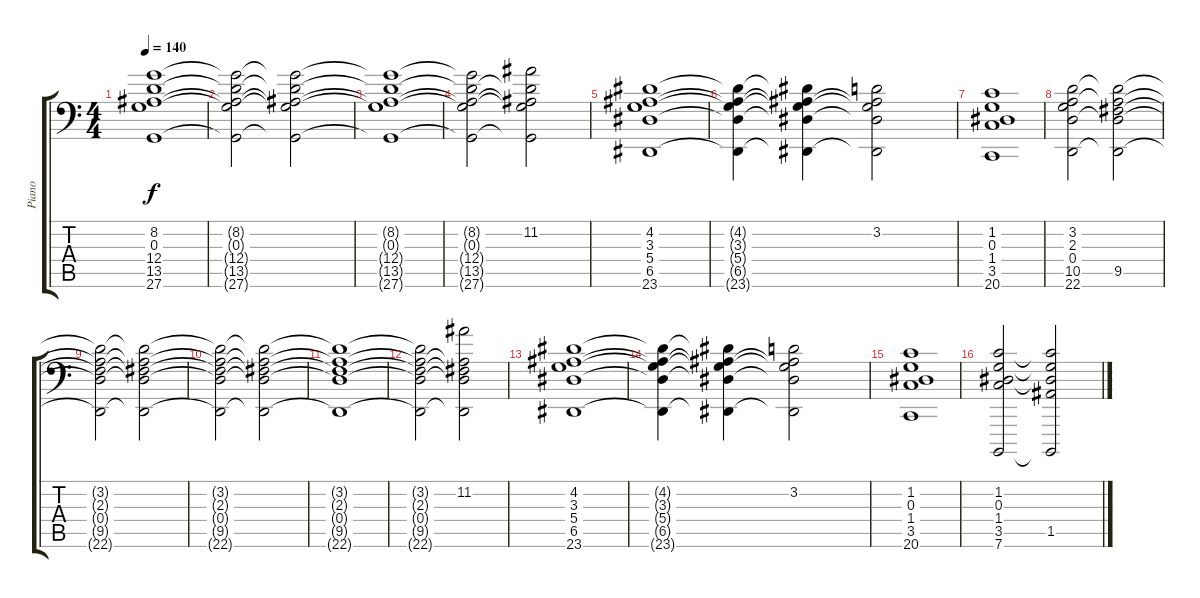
\track ("Piano" "Piano") {instrument acousticgrandpiano}
\staff {score tabs}
\tuning (E5 B3 G3 D3 A2 E0) {hide}
\ts (4 4)
\tempo 140
\clef f4
\ks c
(8.2 0.3 12.4 13.5 27.6).1{dy f} |
(8.2{t} 0.3{t} 12.4{t} 13.5{t} 27.6{t}).2 (8.2{t} 0.3{t} 12.4{t} 13.5{t} 27.6{t}).2 |
(8.2{t} 0.3{t} 12.4{t} 13.5{t} 27.6{t}).1 |
(8.2{t} 0.3{t} 12.4{t} 13.5{t} 27.6{t}).2 (11.2 0.3{t} 12.4{t} 13.5{t} 27.6{t}).2 |
(4.2 3.3 5.4 6.5 23.6).1 |
(4.2{t} 3.3{t} 5.4{t} 6.5{t} 23.6{t}).4 (4.2{t} 3.3{t} 5.4{t} 6.5{t} 23.6{t}).4 (3.2 3.3{t} 5.4{t} 6.5{t} 23.6{t}).2 |
(1.2 0.3 1.4 3.5 20.6).1 |
(3.2 2.3 0.4 10.5 22.6).2 (3.2{t} 2.3{t} 0.4{t} 9.5 22.6{t}).2 |
(3.2{t} 2.3{t} 0.4{t} 9.5{t} 22.6{t}).2 (3.2{t} 2.3{t} 0.4{t} 9.5{t} 22.6{t}).2 |
(3.2{t} 2.3{t} 0.4{t} 9.5{t} 22.6{t}).2 (3.2{t} 2.3{t} 0.4{t} 9.5{t} 22.6{t}).2 |
(3.2{t} 2.3{t} 0.4{t} 9.5{t} 22.6{t}).1 |
(3.2{t} 2.3{t} 0.4{t} 9.5{t} 22.6{t}).2 (11.2 2.3{t} 0.4{t} 9.5{t} 22.6{t}).2 |
(4.2 3.3 5.4 6.5 23.6).1 |
(4.2{t} 3.3{t} 5.4{t} 6.5{t} 23.6{t}).4 (4.2{t} 3.3{t} 5.4{t} 6.5{t} 23.6{t}).4 (3.2 3.3{t} 5.4{t} 6.5{t} 23.6{t}).2 |
(1.2 0.3 1.4 3.5 20.6).1 |
(1.2 0.3 1.4 3.5 7.6).2 (1.2{t} 0.3{t} 1.4{t} 1.5 7.6{t}).2
